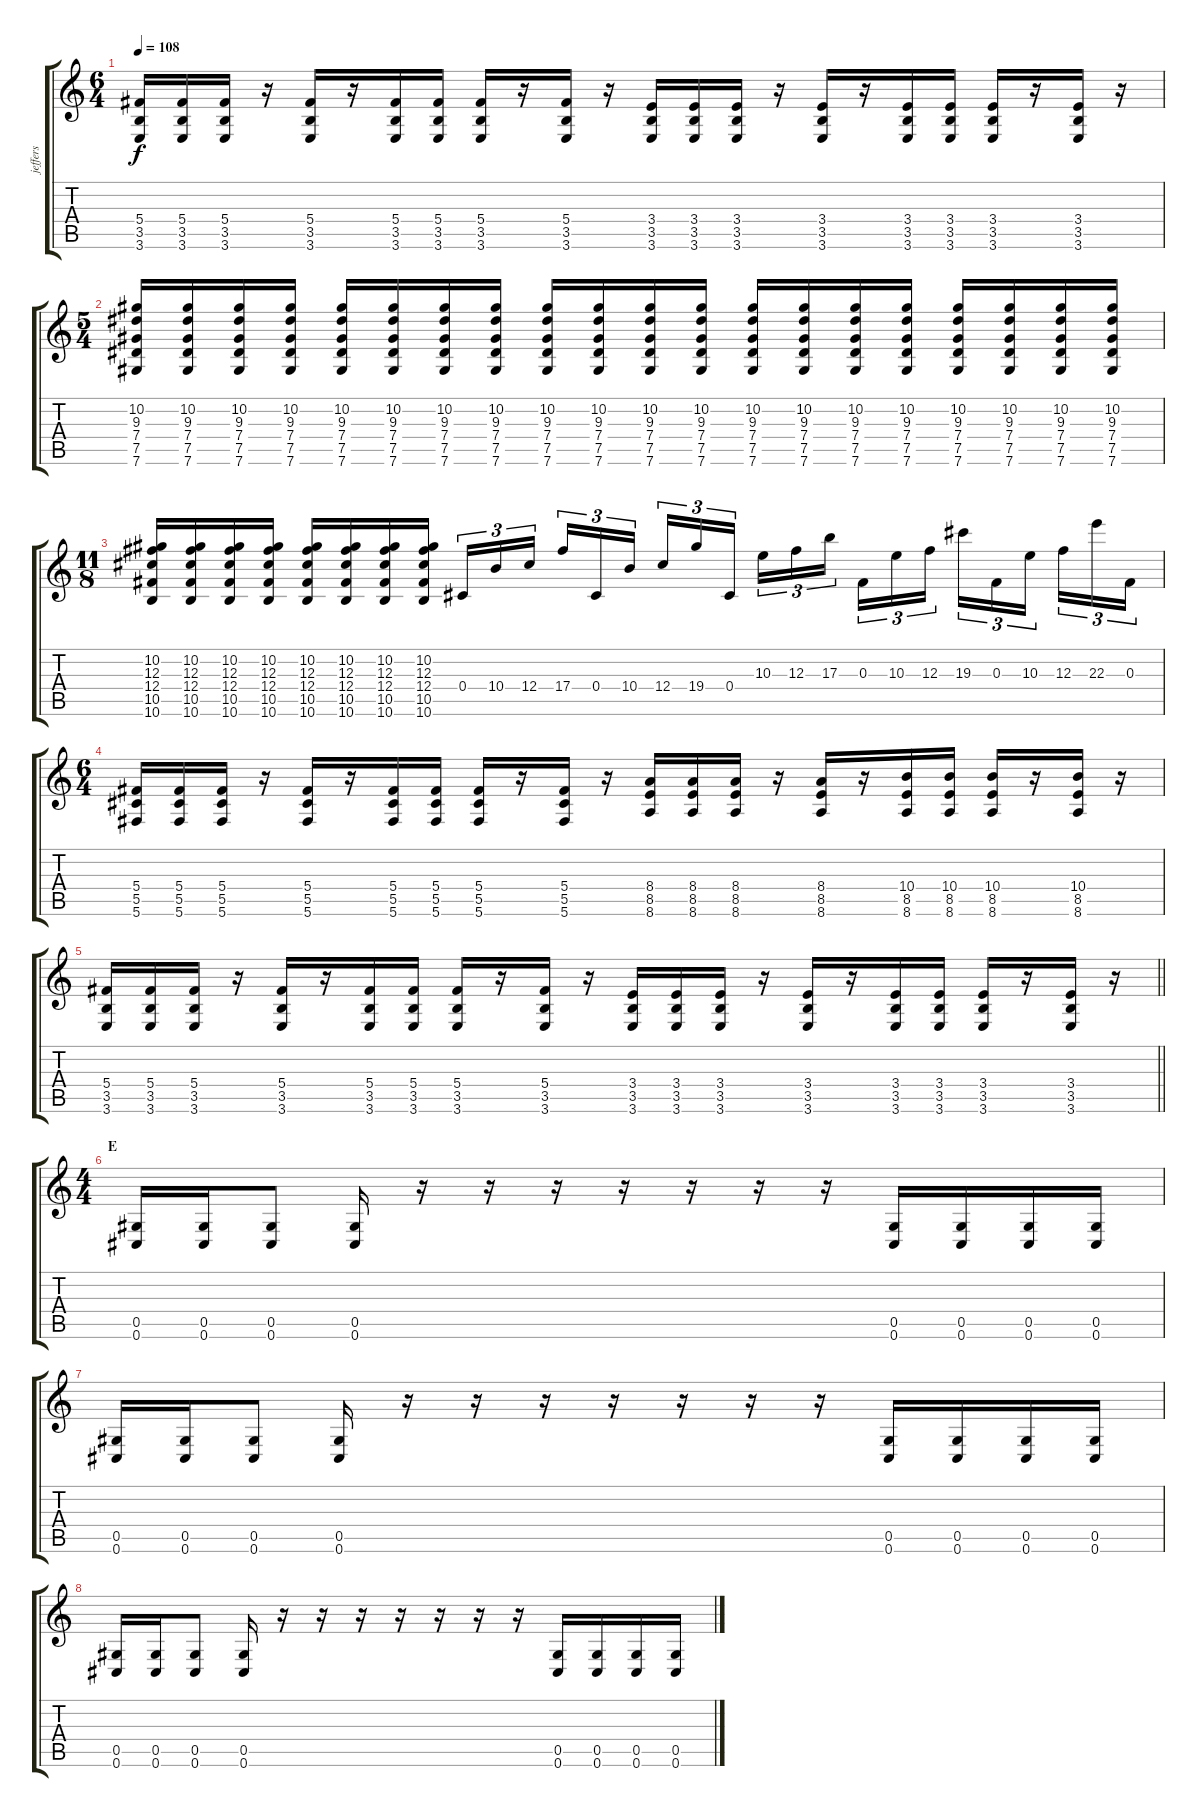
\track ("jeffers" "jeffers") {instrument distortionguitar}
\staff {score tabs}
\tuning (Eb4 Bb3 Gb3 Db3 Ab2 Db2) {hide}
\ts (6 4)
\tempo 108
\clef g2
\ks c
(5.4 3.5 3.6).16{dy f} (5.4 3.5 3.6).16 (5.4 3.5 3.6).16 r.16 (5.4 3.5 3.6).16 r.16 (5.4 3.5 3.6).16 (5.4 3.5 3.6).16 (5.4 3.5 3.6).16 r.16 (5.4 3.5 3.6).16 r.16 (3.4 3.5 3.6).16 (3.4 3.5 3.6).16 (3.4 3.5 3.6).16 r.16 (3.4 3.5 3.6).16 r.16 (3.4 3.5 3.6).16 (3.4 3.5 3.6).16 (3.4 3.5 3.6).16 r.16 (3.4 3.5 3.6).16 r.16 |
\ts (5 4)
(10.2 9.3 7.4 7.5 7.6).16 (10.2 9.3 7.4 7.5 7.6).16 (10.2 9.3 7.4 7.5 7.6).16 (10.2 9.3 7.4 7.5 7.6).16 (10.2 9.3 7.4 7.5 7.6).16 (10.2 9.3 7.4 7.5 7.6).16 (10.2 9.3 7.4 7.5 7.6).16 (10.2 9.3 7.4 7.5 7.6).16 (10.2 9.3 7.4 7.5 7.6).16 (10.2 9.3 7.4 7.5 7.6).16 (10.2 9.3 7.4 7.5 7.6).16 (10.2 9.3 7.4 7.5 7.6).16 (10.2 9.3 7.4 7.5 7.6).16 (10.2 9.3 7.4 7.5 7.6).16 (10.2 9.3 7.4 7.5 7.6).16 (10.2 9.3 7.4 7.5 7.6).16 (10.2 9.3 7.4 7.5 7.6).16 (10.2 9.3 7.4 7.5 7.6).16 (10.2 9.3 7.4 7.5 7.6).16 (10.2 9.3 7.4 7.5 7.6).16 |
\ts (11 8)
(10.2 12.3 12.4 10.5 10.6).16 (10.2 12.3 12.4 10.5 10.6).16 (10.2 12.3 12.4 10.5 10.6).16 (10.2 12.3 12.4 10.5 10.6).16 (10.2 12.3 12.4 10.5 10.6).16 (10.2 12.3 12.4 10.5 10.6).16 (10.2 12.3 12.4 10.5 10.6).16 (10.2 12.3 12.4 10.5 10.6).16 0.4.16{tu (3 2)} 10.4.16{tu (3 2)} 12.4.16{tu (3 2)} 17.4.16{tu (3 2)} 0.4.16{tu (3 2)} 10.4.16{tu (3 2)} 12.4.16{tu (3 2)} 19.4.16{tu (3 2)} 0.4.16{tu (3 2)} 10.3.16{tu (3 2)} 12.3.16{tu (3 2)} 17.3.16{tu (3 2)} 0.3.16{tu (3 2)} 10.3.16{tu (3 2)} 12.3.16{tu (3 2)} 19.3.16{tu (3 2)} 0.3.16{tu (3 2)} 10.3.16{tu (3 2)} 12.3.16{tu (3 2)} 22.3.16{tu (3 2)} 0.3.16{tu (3 2)} |
\ts (6 4)
(5.4 5.5 5.6).16 (5.4 5.5 5.6).16 (5.4 5.5 5.6).16 r.16 (5.4 5.5 5.6).16 r.16 (5.4 5.5 5.6).16 (5.4 5.5 5.6).16 (5.4 5.5 5.6).16 r.16 (5.4 5.5 5.6).16 r.16 (8.4 8.5 8.6).16 (8.4 8.5 8.6).16 (8.4 8.5 8.6).16 r.16 (8.4 8.5 8.6).16 r.16 (10.4 8.5 8.6).16 (10.4 8.5 8.6).16 (10.4 8.5 8.6).16 r.16 (10.4 8.5 8.6).16 r.16 |
\barLineRight lightlight
(5.4 3.5 3.6).16 (5.4 3.5 3.6).16 (5.4 3.5 3.6).16 r.16 (5.4 3.5 3.6).16 r.16 (5.4 3.5 3.6).16 (5.4 3.5 3.6).16 (5.4 3.5 3.6).16 r.16 (5.4 3.5 3.6).16 r.16 (3.4 3.5 3.6).16 (3.4 3.5 3.6).16 (3.4 3.5 3.6).16 r.16 (3.4 3.5 3.6).16 r.16 (3.4 3.5 3.6).16 (3.4 3.5 3.6).16 (3.4 3.5 3.6).16 r.16 (3.4 3.5 3.6).16 r.16 |
\ts (4 4)
\section ("" "E")
(0.5 0.6).16 (0.5 0.6).16 (0.5 0.6).8 (0.5 0.6).16 r.16 r.16 r.16 r.16 r.16 r.16 r.16 (0.5 0.6).16 (0.5 0.6).16 (0.5 0.6).16 (0.5 0.6).16 |
(0.5 0.6).16 (0.5 0.6).16 (0.5 0.6).8 (0.5 0.6).16 r.16 r.16 r.16 r.16 r.16 r.16 r.16 (0.5 0.6).16 (0.5 0.6).16 (0.5 0.6).16 (0.5 0.6).16 |
(0.5 0.6).16 (0.5 0.6).16 (0.5 0.6).8 (0.5 0.6).16 r.16 r.16 r.16 r.16 r.16 r.16 r.16 (0.5 0.6).16 (0.5 0.6).16 (0.5 0.6).16 (0.5 0.6).16
